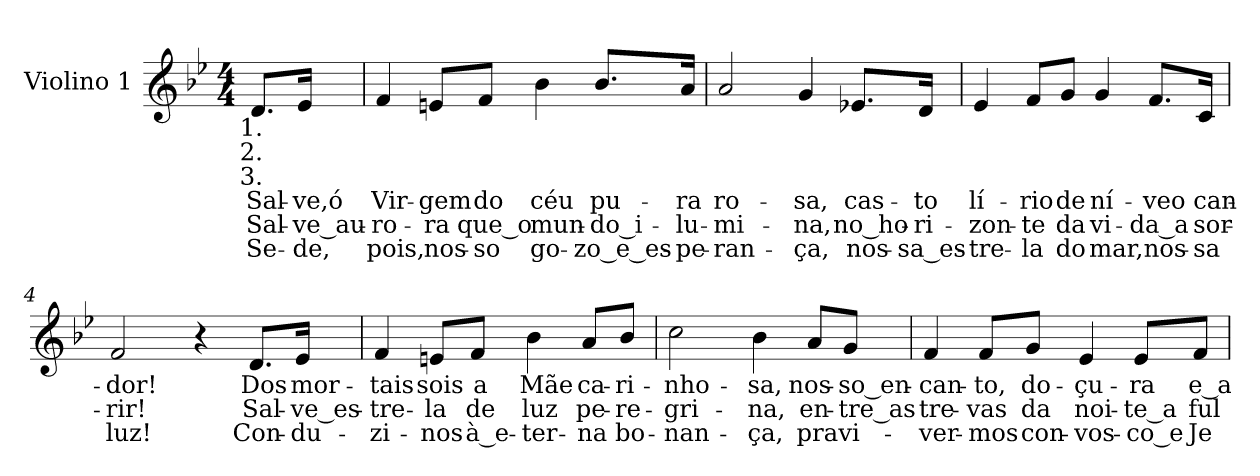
**kern	**text	**text	**text
*part1	*part1	*part1	*part1
*staff1	*staff1	*staff1	*staff1
*I"Violino 1	*	*	*
*I'Vno. 1	*	*	*
!!LO:PB:g=z
*clefG2	*	*	*
*k[b-e-]	*	*	*
*B-:	*	*	*
*M4/4	*	*	*
*MM80	*	*	*
=	=	=	=
!LO:TX:b:cj:t=1.	!	!	!
!LO:TX:b:cj:t=2.	!	!	!
!LO:TX:b:cj:t=3.	!	!	!
!	!LO:LY:b:color=#000000	!LO:LY:b:color=#000000	!LO:LY:b:color=#000000
8.di/L	Sal-	Sal-	Se-
!	!LO:LY:b:color=#000000	!LO:LY:b:color=#000000	!LO:LY:b:color=#000000
16e-i/Jk	-ve,ó	-ve_au-	-de,
=1	=1	=1	=1
!	!LO:LY:b:color=#000000	!LO:LY:b:color=#000000	!LO:LY:b:color=#000000
4fi/	Vir-	-ro-	pois,
!	!LO:LY:b:color=#000000	!LO:LY:b:color=#000000	!LO:LY:b:color=#000000
8eni/L	-gem	-ra	nos-
!	!LO:LY:b:color=#000000	!LO:LY:b:color=#000000	!LO:LY:b:color=#000000
8fi/J	do	que_o	-so
!	!LO:LY:b:color=#000000	!LO:LY:b:color=#000000	!LO:LY:b:color=#000000
4b-i\	céu	mun-	go-
!	!LO:LY:b:color=#000000	!LO:LY:b:color=#000000	!LO:LY:b:color=#000000
8.b-i/L	pu-	-do_i-	-zo_e_es-
!	!LO:LY:b:color=#000000	!LO:LY:b:color=#000000	!LO:LY:b:color=#000000
16ai/Jk	-ra	-lu-	-pe-
=2	=2	=2	=2
!	!LO:LY:b:color=#000000	!LO:LY:b:color=#000000	!LO:LY:b:color=#000000
2ai/	ro-	-mi-	-ran-
!	!LO:LY:b:color=#000000	!LO:LY:b:color=#000000	!LO:LY:b:color=#000000
4gi/	-sa,	-na,	-ça,
!	!LO:LY:b:color=#000000	!LO:LY:b:color=#000000	!LO:LY:b:color=#000000
8.e-Xi/L	cas-	no_ho-	nos-
!	!LO:LY:b:color=#000000	!LO:LY:b:color=#000000	!LO:LY:b:color=#000000
16di/Jk	-to	-ri-	-sa_es-
=3	=3	=3	=3
!	!LO:LY:b:color=#000000	!LO:LY:b:color=#000000	!LO:LY:b:color=#000000
4e-i/	lí-	-zon-	-tre-
!	!LO:LY:b:color=#000000	!LO:LY:b:color=#000000	!LO:LY:b:color=#000000
8fi/L	-rio	-te	-la
!	!LO:LY:b:color=#000000	!LO:LY:b:color=#000000	!LO:LY:b:color=#000000
8gi/J	de	da	do
!	!LO:LY:b:color=#000000	!LO:LY:b:color=#000000	!LO:LY:b:color=#000000
4gi/	ní-	vi-	mar,
!	!LO:LY:b:color=#000000	!LO:LY:b:color=#000000	!LO:LY:b:color=#000000
8.fi/L	-veo	-da_a	nos-
!	!LO:LY:b:color=#000000	!LO:LY:b:color=#000000	!LO:LY:b:color=#000000
16ci/Jk	can-	sor-	-sa
!!LO:LB:g=z
=4	=4	=4	=4
!	!LO:LY:b:color=#000000	!LO:LY:b:color=#000000	!LO:LY:b:color=#000000
2fi/	-dor!	-rir!	luz!
4r	.	.	.
!	!LO:LY:b:color=#000000	!LO:LY:b:color=#000000	!LO:LY:b:color=#000000
8.di/L	Dos	Sal-	Con-
!	!LO:LY:b:color=#000000	!LO:LY:b:color=#000000	!LO:LY:b:color=#000000
16e-i/Jk	mor-	-ve_es-	-du-
=5	=5	=5	=5
!	!LO:LY:b:color=#000000	!LO:LY:b:color=#000000	!LO:LY:b:color=#000000
4fi/	-tais	-tre-	-zi-
!	!LO:LY:b:color=#000000	!LO:LY:b:color=#000000	!LO:LY:b:color=#000000
8eni/L	sois	-la	-nos
!	!LO:LY:b:color=#000000	!LO:LY:b:color=#000000	!LO:LY:b:color=#000000
8fi/J	a	de	à_e-
!	!LO:LY:b:color=#000000	!LO:LY:b:color=#000000	!LO:LY:b:color=#000000
4b-i\	Mãe	luz	-ter-
!	!LO:LY:b:color=#000000	!LO:LY:b:color=#000000	!LO:LY:b:color=#000000
8ai/L	ca-	pe-	-na
!	!LO:LY:b:color=#000000	!LO:LY:b:color=#000000	!LO:LY:b:color=#000000
8b-i/J	-ri-	-re-	bo-
=6	=6	=6	=6
!	!LO:LY:b:color=#000000	!LO:LY:b:color=#000000	!LO:LY:b:color=#000000
2cci\	-nho-	-gri-	-nan-
!	!LO:LY:b:color=#000000	!LO:LY:b:color=#000000	!LO:LY:b:color=#000000
4b-i\	-sa,	-na,	-ça,
!	!LO:LY:b:color=#000000	!LO:LY:b:color=#000000	!LO:LY:b:color=#000000
8ai/L	nos-	en-	pra
!	!LO:LY:b:color=#000000	!LO:LY:b:color=#000000	!LO:LY:b:color=#000000
8gi/J	-so_en-	-tre_as	vi-
=7	=7	=7	=7
!	!LO:LY:b:color=#000000	!LO:LY:b:color=#000000	!LO:LY:b:color=#000000
4fi/	-can-	tre-	-ver-
!	!LO:LY:b:color=#000000	!LO:LY:b:color=#000000	!LO:LY:b:color=#000000
8fi/L	-to,	-vas	-mos
!	!LO:LY:b:color=#000000	!LO:LY:b:color=#000000	!LO:LY:b:color=#000000
8gi/J	do-	da	con-
!	!LO:LY:b:color=#000000	!LO:LY:b:color=#000000	!LO:LY:b:color=#000000
4e-i/	-çu-	noi-	-vos-
!	!LO:LY:b:color=#000000	!LO:LY:b:color=#000000	!LO:LY:b:color=#000000
8e-i/L	-ra	-te_a	-co_e
!	!LO:LY:b:color=#000000	!LO:LY:b:color=#000000	!LO:LY:b:color=#000000
8fi/J	e_a-	ful-	Je-
=	=	=	=
*-	*-	*-	*-
